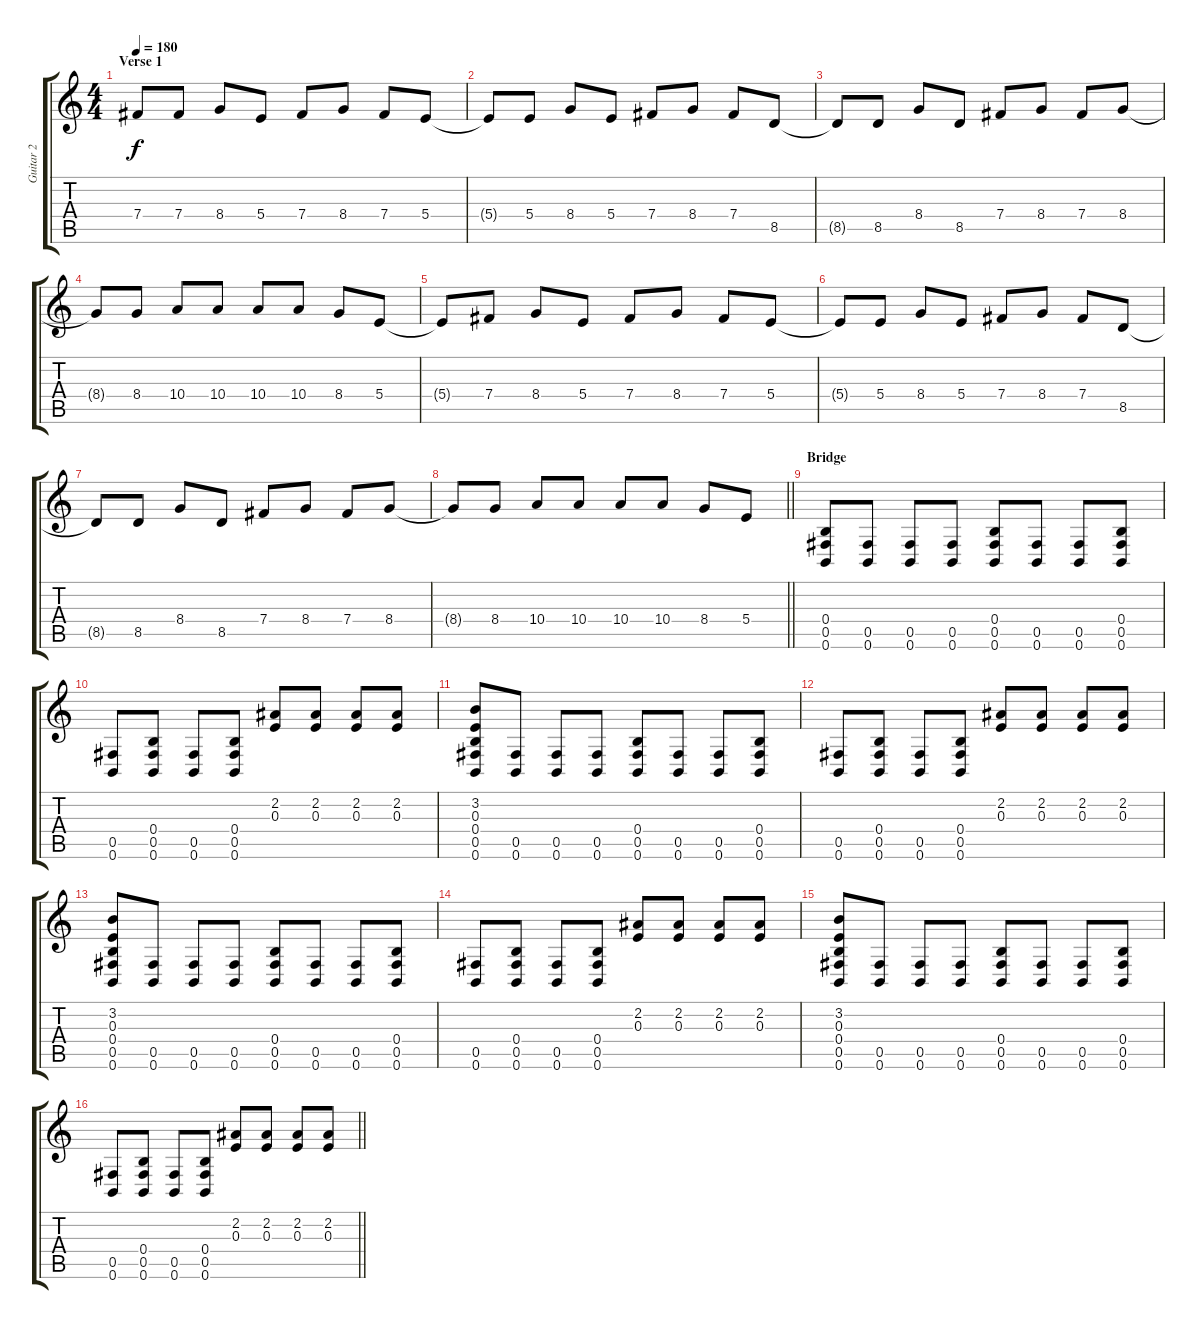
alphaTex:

\track ("Guitar 2" "Guitar 2") {instrument distortionguitar}
\staff {score tabs}
\tuning (Db4 Ab3 E3 B2 Gb2 B1) {hide}
\ts (4 4)
\section ("" "Verse 1")
\tempo 180
\clef g2
\ks c
7.4.8{dy f} 7.4.8 8.4.8 5.4.8 7.4.8 8.4.8 7.4.8 5.4.8 |
5.4{t}.8 5.4.8 8.4.8 5.4.8 7.4.8 8.4.8 7.4.8 8.5.8 |
8.5{t}.8 8.5.8 8.4.8 8.5.8 7.4.8 8.4.8 7.4.8 8.4.8 |
8.4{t}.8 8.4.8 10.4.8 10.4.8 10.4.8 10.4.8 8.4.8 5.4.8 |
5.4{t}.8 7.4.8 8.4.8 5.4.8 7.4.8 8.4.8 7.4.8 5.4.8 |
5.4{t}.8 5.4.8 8.4.8 5.4.8 7.4.8 8.4.8 7.4.8 8.5.8 |
8.5{t}.8 8.5.8 8.4.8 8.5.8 7.4.8 8.4.8 7.4.8 8.4.8 |
\barLineRight lightlight
8.4{t}.8 8.4.8 10.4.8 10.4.8 10.4.8 10.4.8 8.4.8 5.4.8 |
\section ("" "Bridge")
(0.4 0.5 0.6).8 (0.5 0.6).8 (0.5 0.6).8 (0.5 0.6).8 (0.4 0.5 0.6).8 (0.5 0.6).8 (0.5 0.6).8 (0.4 0.5 0.6).8 |
(0.5 0.6).8 (0.4 0.5 0.6).8 (0.5 0.6).8 (0.4 0.5 0.6).8 (2.2 0.3).8 (2.2 0.3).8 (2.2 0.3).8 (2.2 0.3).8 |
(3.2 0.3 0.4 0.5 0.6).8 (0.5 0.6).8 (0.5 0.6).8 (0.5 0.6).8 (0.4 0.5 0.6).8 (0.5 0.6).8 (0.5 0.6).8 (0.4 0.5 0.6).8 |
(0.5 0.6).8 (0.4 0.5 0.6).8 (0.5 0.6).8 (0.4 0.5 0.6).8 (2.2 0.3).8 (2.2 0.3).8 (2.2 0.3).8 (2.2 0.3).8 |
(3.2 0.3 0.4 0.5 0.6).8 (0.5 0.6).8 (0.5 0.6).8 (0.5 0.6).8 (0.4 0.5 0.6).8 (0.5 0.6).8 (0.5 0.6).8 (0.4 0.5 0.6).8 |
(0.5 0.6).8 (0.4 0.5 0.6).8 (0.5 0.6).8 (0.4 0.5 0.6).8 (2.2 0.3).8 (2.2 0.3).8 (2.2 0.3).8 (2.2 0.3).8 |
(3.2 0.3 0.4 0.5 0.6).8 (0.5 0.6).8 (0.5 0.6).8 (0.5 0.6).8 (0.4 0.5 0.6).8 (0.5 0.6).8 (0.5 0.6).8 (0.4 0.5 0.6).8 |
\barLineRight lightlight
(0.5 0.6).8 (0.4 0.5 0.6).8 (0.5 0.6).8 (0.4 0.5 0.6).8 (2.2 0.3).8 (2.2 0.3).8 (2.2 0.3).8 (2.2 0.3).8
